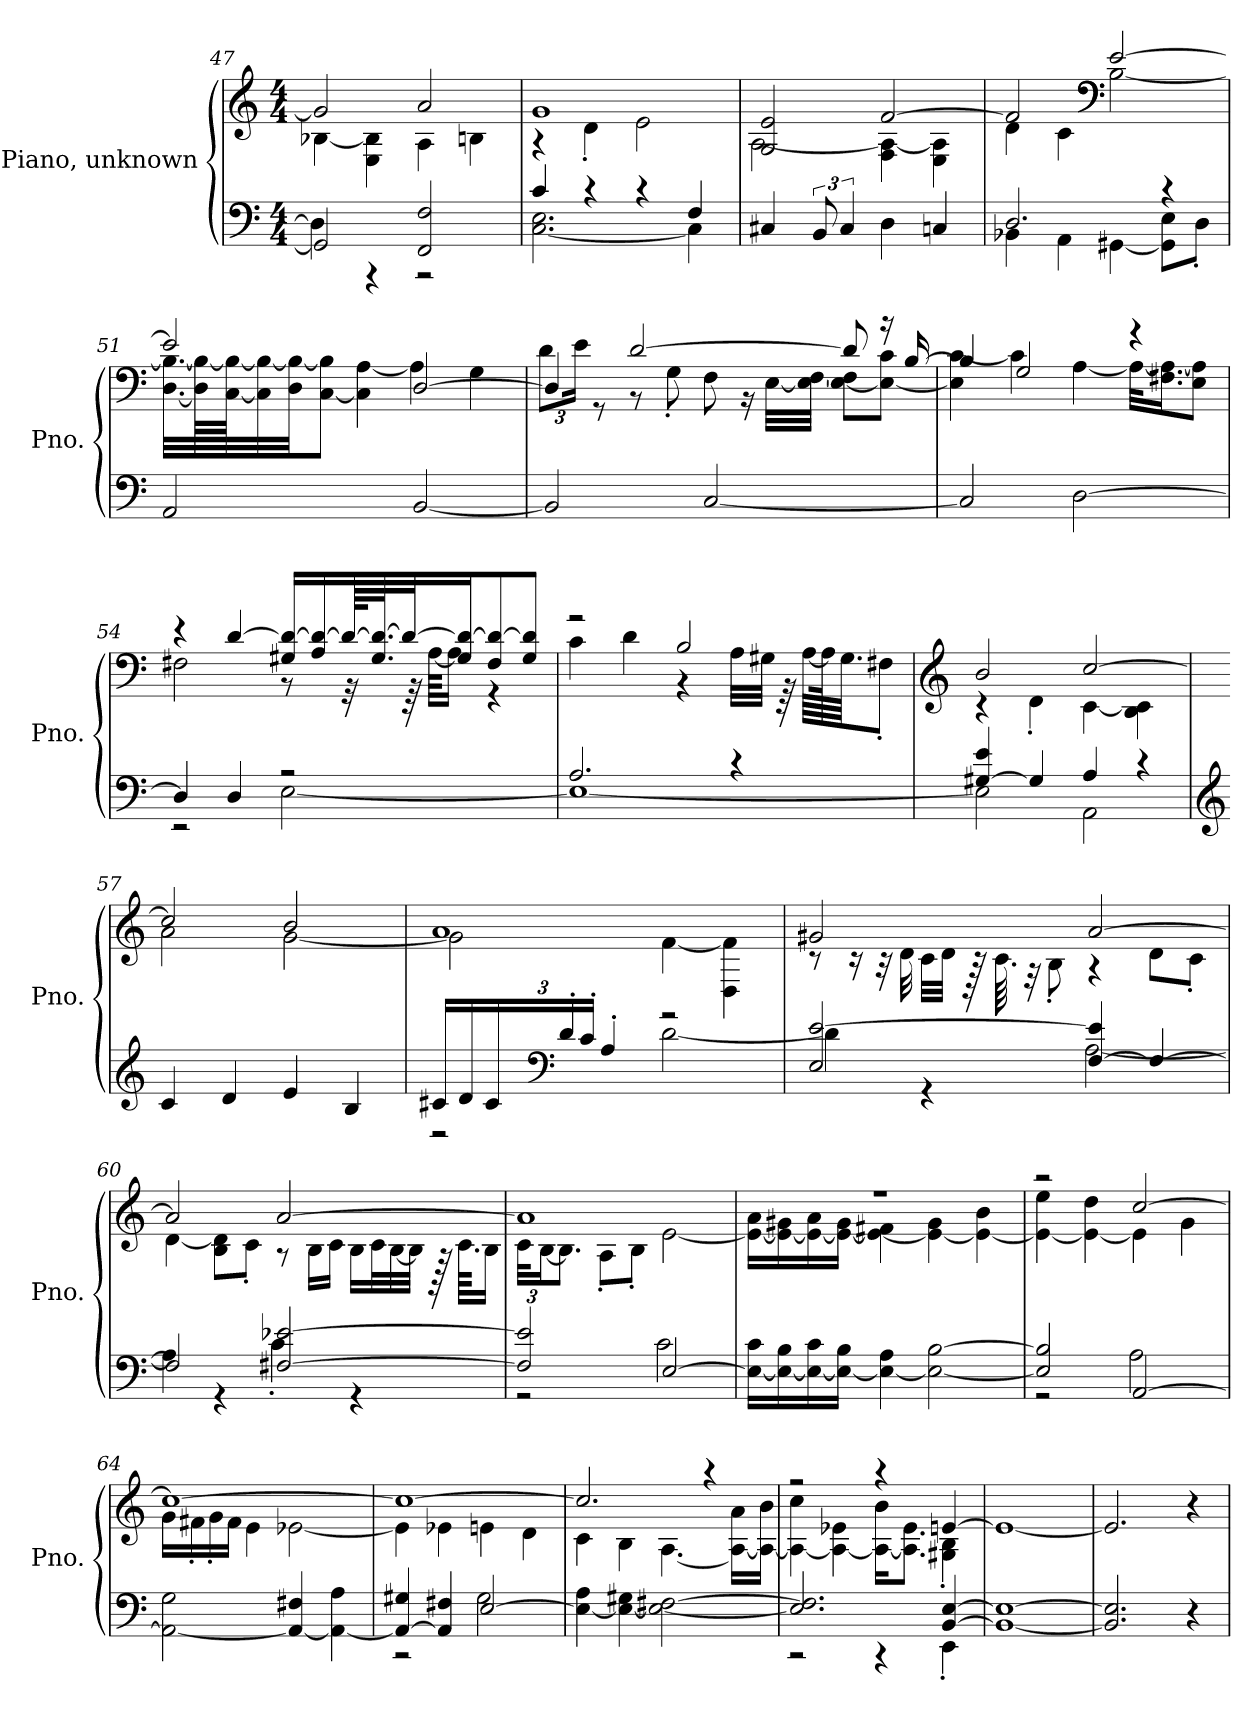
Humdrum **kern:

**kern	**kern
*part1	*part1
*staff2	*staff1
*I"Piano, unknown	*
*I'Pno.	*
!!LO:LB:g=z
*clefF4	*clefG2
*k[]	*k[]
*M4/4	*M4/4
=47	=47
*^	*^
2GG/]	4D\]	2g/]	[4B-X\
.	4r	.	4E\ 4B-\]
2FF/ 2F/	2r	2a/	4A\
.	.	.	4Bn\
=48	=48	=48	=48
4c/	[2.C\ 2.E\	1g	4r
4r	.	.	4d'\
4r	.	.	2e\
4F/	4C\]	.	.
*v	*v	*	*
=49	=49	=49
4C#X/	2G/ 2e/	[2A\
12BB/	.	.
6C#/	.	.
4D\	[2f/	4F\ 4A\_
4Cn/	.	4E\ 4A\]
=50	=50	=50
*^	*	*
2.D/	4BB-X\	2f/]	4d\
.	4AA\	.	4c\
*	*	*clefF4	*
.	[4GG#X\	[2e/	[2B\
4r	8GG#\] 8E\L	.	.
.	8D'\J	.	.
*v	*v	*	*
=51	=51	=51
2AA/	2e/]	[32.D\ 32.B\_LLL
.	.	128D\] 128B\_LL
.	.	[128C\ 128B\_JJ
.	.	32C\] 32B\_
.	.	32D\ 32B\_JJ
.	.	[8C\ 8B\]J
.	.	4C\] [4A\
[2BB/	[2D/	4A\]
.	.	4G\
!!LO:PB:g=z	!!
=52	=52	=52
*	*	*Xbrackettup
2BB/]	4D/]	12d\L
.	.	24e\Jk
.	.	8r
.	[2d/	8r
.	.	8G'\
[2C/	.	8F\
.	.	16r
.	.	[32E\LLL
.	.	32E\] [32F\JJJ
.	8d/]	[8E\ 8F\]L
.	16r	8E\_ 8c\J
.	[16B/	.
=53	=53	=53
2C/]	4B/]	4E\] [4c\
.	2G/	4c\]
[2D\	.	[4A\
.	4r	32A\KLL_
.	.	16.F#X\ 16.A\_J
.	.	8E\ 8A\]J
=54	=54	=54
*^	*	*
4D/]	2r	4r	2F#X\
4D/	.	[4d/	.
2r	[2E\	16G#X/ 16d/_LL	8r
.	.	16A/ 16d/_	.
.	.	128d/KLL_	32r
.	.	64.G#/ 64.d/_J	.
.	.	32d/J_	64r
.	.	.	[64A\KKLL
.	.	16G#/ 16d/_J	16A\JJ]
.	.	8F#/ 8d/_	4r
.	.	8G#/ 8d/]J	.
!!LO:LB:g=z	!!
=55	=55	=55	=55
2.A/	1E_	2r	4c\
.	.	.	4d\
.	.	2B/	4r
4r	.	.	32A\LLL
.	.	.	32G#X\JJJ
.	.	.	64r
.	.	.	[64A\LLLL
.	.	.	128A\K]
.	.	.	64.G#\JJJ
.	.	.	8F#X'\J
=56	=56	=56	=56
*	*	*clefG2	*
[4G#X/ 4e/	2E\]	2b/	4r
4G#/]	.	.	4d'\
4A/	2AA\	[2cc/	[4c\
4r	.	.	4B\ 4c\]
*v	*v	*	*
=57	=57	=57
*clefG2	*	*
4c/	2cc/]	2a\
4d/	.	.
4e/	2b/	[2g\
4B/	.	.
=58	=58	=58
*^	*	*
16c#X/LL	2r	1a	2g\]
16d/	.	.	.
*Xbrackettup	*	*	*
24c#/	.	.	.
*clefF4	*	*	*
24d'/	.	.	.
24c#'/JJ	.	.	.
4A'/	.	.	.
2r	[2d\	.	[4f\
.	.	.	4D\ 4f\]
!!LO:LB:g=z	!!
=59	=59	=59	=59
2E/ [2e/	4d\]	2g#X/	8r
.	.	.	16r
.	.	.	32r
.	.	.	32d\
.	4r	.	32c\LLL
.	.	.	32d\JJJ
.	.	.	128r
.	.	.	64.c\
.	.	.	32r
.	.	.	8B'\
[4F/ 4e/]	[2A\	[2a/	4r
4F/_	.	.	8d\L
.	.	.	8c'\J
=60	=60	=60	=60
2F/]	4A\]	2a/]	[4d\
.	4r	.	8B\ 8d\]L
.	.	.	8c'\J
[2F#X/ [2e-X/	4c'\	[2a/	8r
.	.	.	16B\LL
.	.	.	16c\JJ
.	4r	.	16B\LL
.	.	.	32c\L
.	.	.	[32B\
.	.	.	32B\JJJ]
.	.	.	128r
.	.	.	64.c\KKLL
.	.	.	16B\JJ
=61	=61	=61	=61
2F#/] 2e-/]	2r	1a]	48c\KLL
.	.	.	[24B\J
.	.	.	8.B\J]
.	.	.	8A'\L
.	.	.	8B'\J
[2E/	2c\	.	[2e\
*v	*v	*	*
!!LO:LB:g=z	!!
=62	=62	=62
16E\_ 16c\LL	1r	16e\_ 16a\LL
16E\_ 16B\	.	16e\_ 16g#X\
16E\_ 16c\	.	16e\_ 16a\
16E\_ 16B\JJ	.	16e\_ 16g#\JJ
4E\_ 4A\	.	4e\_ 4f#X\
2E\_ [2B\	.	4e\_ 4g#\
.	.	4e\_ 4b\
=63	=63	=63
*^	*	*
2E/] 2B/]	2r	2r	4e\_ 4ee\
.	.	.	4e\_ 4dd\
[2AA/	2A\	[2cc/	4e\]
.	.	.	4g\
*v	*v	*	*
=64	=64	=64
2AA\_ 2G\	1cc_	16g\LL
.	.	16f#X'\
.	.	16g'\
.	.	16f#\JJ
.	.	4e\
4AA/_ 4F#X/	.	[2e-X\
4AA\_ 4A\	.	.
=65	=65	=65
*^	*	*
4AA/_ 4G#X/	2r	1cc_	4e-\]
4AA/] 4F#X/	.	.	4e-X\
[2E/	2G#\	.	4en\
.	.	.	4d\
*v	*v	*	*
!!LO:LB:g=z	!!
=66	=66	=66
4E\_ 4A\	2.cc/]	4c\
4E\_ 4G#X\	.	4B\
2E\_ [2F#X\	.	[4.A\
.	4r	.
.	.	16A\_ 16a\LL
.	.	16A\_ 16b\JJ
=67	=67	=67
*^	*	*
2.E/] 2.F#/]	2r	2r	4A\_ 4cc\
.	.	.	4A\_ 4e-X\
.	4r	4r	16A\_ 16b\KL
.	.	.	8.A\] 8.e-\J
[4BB/ [4E/	4EE'\	[4en/	4G#X\' 4B\'
*v	*v	*	*
*	*v	*v
=68	=68
1BB_ 1E_	1e_
=69	=69
2.BB/] 2.E/]	2.e/]
4r	4r
=	=
*-	*-
